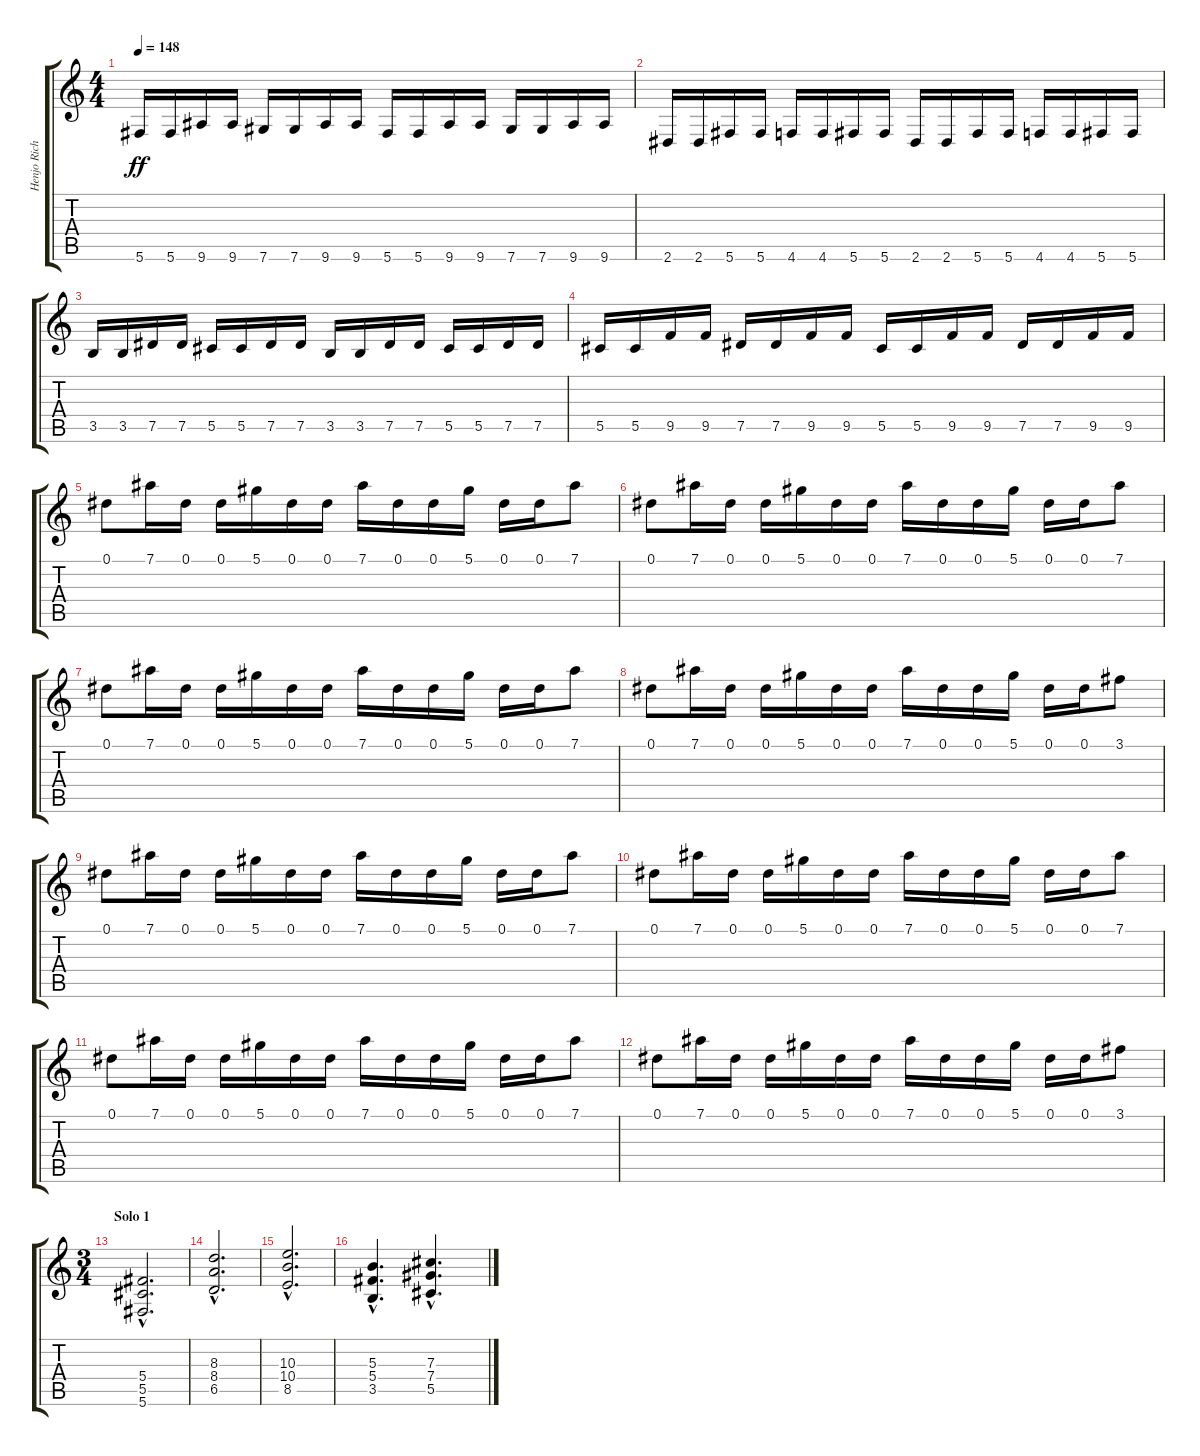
\track ("Henjo Richter<Guiar>" "Henjo Rich") {instrument distortionguitar}
\staff {score tabs}
\tuning (Eb4 Bb3 Gb3 Db3 Ab2 Db2) {hide}
\ts (4 4)
\tempo 148
\clef g2
\ks c
5.6.16{dy ff} 5.6.16 9.6.16 9.6.16 7.6.16 7.6.16 9.6.16 9.6.16 5.6.16 5.6.16 9.6.16 9.6.16 7.6.16 7.6.16 9.6.16 9.6.16 |
2.6.16 2.6.16 5.6.16 5.6.16 4.6.16 4.6.16 5.6.16 5.6.16 2.6.16 2.6.16 5.6.16 5.6.16 4.6.16 4.6.16 5.6.16 5.6.16 |
3.5.16 3.5.16 7.5.16 7.5.16 5.5.16 5.5.16 7.5.16 7.5.16 3.5.16 3.5.16 7.5.16 7.5.16 5.5.16 5.5.16 7.5.16 7.5.16 |
5.5.16 5.5.16 9.5.16 9.5.16 7.5.16 7.5.16 9.5.16 9.5.16 5.5.16 5.5.16 9.5.16 9.5.16 7.5.16 7.5.16 9.5.16 9.5.16 |
0.1.8 7.1.16 0.1.16 0.1.16 5.1.16 0.1.16 0.1.16 7.1.16 0.1.16 0.1.16 5.1.16 0.1.16 0.1.16 7.1.8 |
0.1.8 7.1.16 0.1.16 0.1.16 5.1.16 0.1.16 0.1.16 7.1.16 0.1.16 0.1.16 5.1.16 0.1.16 0.1.16 7.1.8 |
0.1.8 7.1.16 0.1.16 0.1.16 5.1.16 0.1.16 0.1.16 7.1.16 0.1.16 0.1.16 5.1.16 0.1.16 0.1.16 7.1.8 |
0.1.8 7.1.16 0.1.16 0.1.16 5.1.16 0.1.16 0.1.16 7.1.16 0.1.16 0.1.16 5.1.16 0.1.16 0.1.16 3.1.8 |
0.1.8 7.1.16 0.1.16 0.1.16 5.1.16 0.1.16 0.1.16 7.1.16 0.1.16 0.1.16 5.1.16 0.1.16 0.1.16 7.1.8 |
0.1.8 7.1.16 0.1.16 0.1.16 5.1.16 0.1.16 0.1.16 7.1.16 0.1.16 0.1.16 5.1.16 0.1.16 0.1.16 7.1.8 |
0.1.8 7.1.16 0.1.16 0.1.16 5.1.16 0.1.16 0.1.16 7.1.16 0.1.16 0.1.16 5.1.16 0.1.16 0.1.16 7.1.8 |
0.1.8 7.1.16 0.1.16 0.1.16 5.1.16 0.1.16 0.1.16 7.1.16 0.1.16 0.1.16 5.1.16 0.1.16 0.1.16 3.1.8 |
\ts (3 4)
\section ("" "Solo 1")
(5.4{hac} 5.5{hac} 5.6{hac}).2{d} |
(8.3{hac} 8.4{hac} 6.5{hac}).2{d} |
(10.3{hac} 10.4{hac} 8.5{hac}).2{d} |
(5.3{hac} 5.4{hac} 3.5{hac}).4{d} (7.3{hac} 7.4{hac} 5.5{hac}).4{d}
